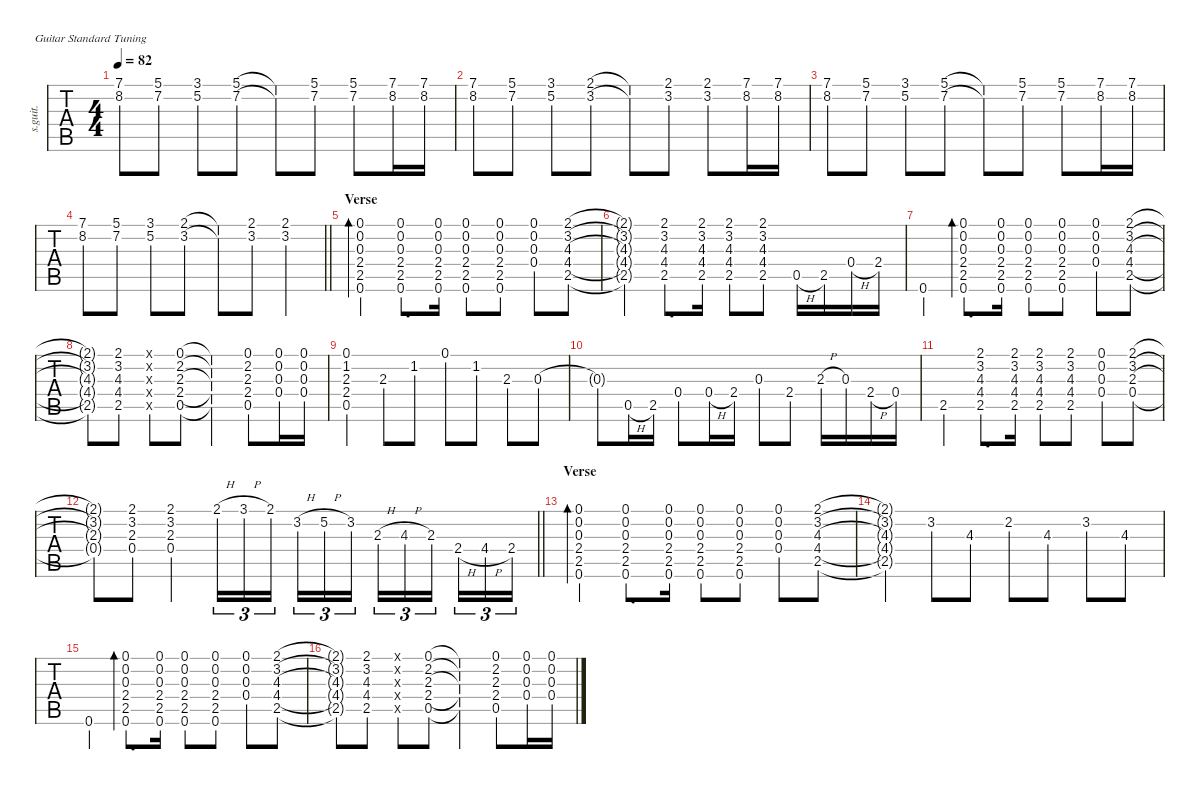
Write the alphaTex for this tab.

\defaultSystemsLayout 4
\hideDynamics
\bracketExtendMode nobrackets
\track ("Guitar Acoustic 1" "s.guit.") {solo instrument acousticguitarsteel}
\staff {tabs}
\tuning (E4 B3 G3 D3 A2 E2)
\ts (4 4)
\tempo 82
\clef g2
\ks d
(7.1{acc forcenatural} 8.2{acc forcenatural}).8{dy mf beam Down} (5.1{acc forcenatural} 7.2{acc #}).8{beam Down} (3.1{acc forcenatural} 5.2{acc forcenatural}).8{beam Down} (5.1{acc forcenatural} 7.2{acc #}).8{beam Down} (5.1{t acc forcenatural} 7.2{t acc #}).8{beam Down} (5.1{acc forcenatural} 7.2{acc #}).8{beam Down} (5.1{acc forcenatural} 7.2{acc #}).8{beam Down} (7.1{acc forcenatural} 8.2{acc forcenatural}).16{beam Down} (7.1{acc forcenatural} 8.2{acc forcenatural}).16{beam Down} |
(7.1{acc forcenatural} 8.2{acc forcenatural}).8{beam Down} (5.1{acc forcenatural} 7.2{acc #}).8{beam Down} (3.1{acc forcenatural} 5.2{acc forcenatural}).8{beam Down} (2.1{acc #} 3.2{acc forcenatural}).8{beam Down} (2.1{t acc #} 3.2{t acc forcenatural}).8{beam Down} (2.1{acc #} 3.2{acc forcenatural}).8{beam Down} (2.1{acc #} 3.2{acc forcenatural}).8{beam Down} (7.1{acc forcenatural} 8.2{acc forcenatural}).16{beam Down} (7.1{acc forcenatural} 8.2{acc forcenatural}).16{beam Down} |
(7.1{acc forcenatural} 8.2{acc forcenatural}).8{beam Down} (5.1{acc forcenatural} 7.2{acc #}).8{beam Down} (3.1{acc forcenatural} 5.2{acc forcenatural}).8{beam Down} (5.1{acc forcenatural} 7.2{acc #}).8{beam Down} (5.1{t acc forcenatural} 7.2{t acc #}).8{beam Down} (5.1{acc forcenatural} 7.2{acc #}).8{beam Down} (5.1{acc forcenatural} 7.2{acc #}).8{beam Down} (7.1{acc forcenatural} 8.2{acc forcenatural}).16{beam Down} (7.1{acc forcenatural} 8.2{acc forcenatural}).16{beam Down} |
\barLineRight lightlight
(7.1{acc forcenatural} 8.2{acc forcenatural}).8{beam Down} (5.1{acc forcenatural} 7.2{acc #}).8{beam Down} (3.1{acc forcenatural} 5.2{acc forcenatural}).8{beam Down} (2.1{acc #} 3.2{acc forcenatural}).8{beam Down} (2.1{t acc #} 3.2{t acc forcenatural}).8{beam Down} (2.1{acc #} 3.2{acc forcenatural}).8{beam Down} (2.1{acc #} 3.2{acc forcenatural}).4{beam Down} |
\section ("" "Verse")
\ks eminor
(0.1{acc forcenatural} 0.2{acc forcenatural} 0.3{acc forcenatural} 2.4{acc forcenatural} 2.5{acc forcenatural} 0.6{acc forcenatural}).4{bd 60 beam Up} (0.1{acc forcenatural} 0.2{acc forcenatural} 0.3{acc forcenatural} 2.4{acc forcenatural} 2.5{acc forcenatural} 0.6{acc forcenatural}).8{d beam Up} (0.1{acc forcenatural} 0.2{acc forcenatural} 0.3{acc forcenatural} 2.4{acc forcenatural} 2.5{acc forcenatural} 0.6{acc forcenatural}).16{beam Up} (0.1{acc forcenatural} 0.2{acc forcenatural} 0.3{acc forcenatural} 2.4{acc forcenatural} 2.5{acc forcenatural} 0.6{acc forcenatural}).8{beam Up} (0.1{acc forcenatural} 0.2{acc forcenatural} 0.3{acc forcenatural} 2.4{acc forcenatural} 2.5{acc forcenatural} 0.6{acc forcenatural}).8{beam Up} (0.1{acc forcenatural} 0.2{acc forcenatural} 0.3{acc forcenatural} 0.4{acc forcenatural}).8{beam Up} (2.1{acc #} 3.2{acc forcenatural} 4.3{acc forcenatural} 4.4{acc #} 2.5{acc forcenatural}).8{beam Up} |
(2.1{t acc #} 3.2{t acc forcenatural} 4.3{t acc forcenatural} 4.4{t acc #} 2.5{t acc forcenatural}).4{beam Up} (2.1{acc #} 3.2{acc forcenatural} 4.3{acc forcenatural} 4.4{acc #} 2.5{acc forcenatural}).8{d beam Up} (2.1{acc #} 3.2{acc forcenatural} 4.3{acc forcenatural} 4.4{acc #} 2.5{acc forcenatural}).16{beam Up} (2.1{acc #} 3.2{acc forcenatural} 4.3{acc forcenatural} 4.4{acc #} 2.5{acc forcenatural}).8{beam Up} (2.1{acc #} 3.2{acc forcenatural} 4.3{acc forcenatural} 4.4{acc #} 2.5{acc forcenatural}).8{beam Up} 0.5{h acc forcenatural}.16{beam Up} 2.5{acc forcenatural}.16{beam Up} 0.4{h acc forcenatural}.16{beam Up} 2.4{acc forcenatural}.16{beam Up} |
0.6{acc forcenatural}.4{beam Up} (0.1{acc forcenatural} 0.2{acc forcenatural} 0.3{acc forcenatural} 2.4{acc forcenatural} 2.5{acc forcenatural} 0.6{acc forcenatural}).8{d bd 60 beam Up} (0.1{acc forcenatural} 0.2{acc forcenatural} 0.3{acc forcenatural} 2.4{acc forcenatural} 2.5{acc forcenatural} 0.6{acc forcenatural}).16{beam Up} (0.1{acc forcenatural} 0.2{acc forcenatural} 0.3{acc forcenatural} 2.4{acc forcenatural} 2.5{acc forcenatural} 0.6{acc forcenatural}).8{beam Up} (0.1{acc forcenatural} 0.2{acc forcenatural} 0.3{acc forcenatural} 2.4{acc forcenatural} 2.5{acc forcenatural} 0.6{acc forcenatural}).8{beam Up} (0.1{acc forcenatural} 0.2{acc forcenatural} 0.3{acc forcenatural} 0.4{acc forcenatural}).8{beam Up} (2.1{acc #} 3.2{acc forcenatural} 4.3{acc forcenatural} 4.4{acc #} 2.5{acc forcenatural}).8{beam Up} |
(2.1{t acc #} 3.2{t acc forcenatural} 4.3{t acc forcenatural} 4.4{t acc #} 2.5{t acc forcenatural}).8{beam Up} (2.1{acc #} 3.2{acc forcenatural} 4.3{acc forcenatural} 4.4{acc #} 2.5{acc forcenatural}).8{beam Up} (0.1{x acc forcenatural} 0.2{x acc forcenatural} 0.3{x acc forcenatural} 0.4{x acc forcenatural} 0.5{x acc forcenatural}).8{beam Up} (0.1{acc forcenatural} 2.2{acc #} 2.3{acc forcenatural} 2.4{acc forcenatural} 0.5{acc forcenatural}).8{beam Up} (0.1{t acc forcenatural} 2.2{t acc #} 2.3{t acc forcenatural} 2.4{t acc forcenatural} 0.5{t acc forcenatural}).4{beam Up} (0.1{acc forcenatural} 2.2{acc #} 2.3{acc forcenatural} 2.4{acc forcenatural} 0.5{acc forcenatural}).8{beam Up} (0.1{acc forcenatural} 0.2{acc forcenatural} 0.3{acc forcenatural} 0.4{acc forcenatural}).16{beam Up} (0.1{acc forcenatural} 0.2{acc forcenatural} 0.3{acc forcenatural} 0.4{acc forcenatural}).16{beam Up} |
(0.1{acc forcenatural} 1.2{acc forcenatural} 2.3{acc forcenatural} 2.4{acc forcenatural} 0.5{acc forcenatural}).4{beam Up} 2.3{acc forcenatural}.8{beam Down} 1.2{acc forcenatural}.8{beam Down} 0.1{acc forcenatural}.8{beam Down} 1.2{acc forcenatural}.8{beam Down} 2.3{acc forcenatural}.8{beam Up} 0.3{acc forcenatural}.8{beam Up} |
0.3{t acc forcenatural}.8{beam Up} 0.5{h acc forcenatural}.16{beam Up} 2.5{acc forcenatural}.16{beam Up} 0.4{acc forcenatural}.8{beam Up} 0.4{h acc forcenatural}.16{beam Up} 2.4{acc forcenatural}.16{beam Up} 0.3{acc forcenatural}.8{beam Up} 2.4{acc forcenatural}.8{beam Up} 2.3{h acc forcenatural}.16{beam Up} 0.3{acc forcenatural}.16{beam Up} 2.4{h acc forcenatural}.16{beam Up} 0.4{acc forcenatural}.16{beam Up} |
2.5{acc forcenatural}.4{beam Up} (2.1{acc #} 3.2{acc forcenatural} 4.3{acc forcenatural} 4.4{acc #} 2.5{acc forcenatural}).8{d beam Up} (2.1{acc #} 3.2{acc forcenatural} 4.3{acc forcenatural} 4.4{acc #} 2.5{acc forcenatural}).16{beam Up} (2.1{acc #} 3.2{acc forcenatural} 4.3{acc forcenatural} 4.4{acc #} 2.5{acc forcenatural}).8{beam Up} (2.1{acc #} 3.2{acc forcenatural} 4.3{acc forcenatural} 4.4{acc #} 2.5{acc forcenatural}).8{beam Up} (0.1{acc forcenatural} 0.2{acc forcenatural} 0.3{acc forcenatural} 0.4{acc forcenatural}).8{beam Up} (2.1{acc #} 3.2{acc forcenatural} 2.3{acc forcenatural} 0.4{acc forcenatural}).8{beam Up} |
\barLineRight lightlight
(2.1{t acc #} 3.2{t acc forcenatural} 2.3{t acc forcenatural} 0.4{t acc forcenatural}).8{beam Up} (2.1{acc #} 3.2{acc forcenatural} 2.3{acc forcenatural} 0.4{acc forcenatural}).8{beam Up} (2.1{acc #} 3.2{acc forcenatural} 2.3{acc forcenatural} 0.4{acc forcenatural}).4{beam Up} 2.1{h acc #}.16{tu (3 2) beam Down} 3.1{h acc forcenatural}.16{tu (3 2) beam Down} 2.1{acc #}.16{tu (3 2) beam Down} 3.2{h acc forcenatural}.16{tu (3 2) beam Down} 5.2{h acc forcenatural}.16{tu (3 2) beam Down} 3.2{acc forcenatural}.16{tu (3 2) beam Down} 2.3{h acc forcenatural}.16{tu (3 2) beam Up} 4.3{h acc forcenatural}.16{tu (3 2) beam Up} 2.3{acc forcenatural}.16{tu (3 2) beam Up} 2.4{h acc forcenatural}.16{tu (3 2) beam Up} 4.4{h acc #}.16{tu (3 2) beam Up} 2.4{acc forcenatural}.16{tu (3 2) beam Up} |
\section ("" "Verse")
(0.1{acc forcenatural} 0.2{acc forcenatural} 0.3{acc forcenatural} 2.4{acc forcenatural} 2.5{acc forcenatural} 0.6{acc forcenatural}).4{bd 60 beam Up} (0.1{acc forcenatural} 0.2{acc forcenatural} 0.3{acc forcenatural} 2.4{acc forcenatural} 2.5{acc forcenatural} 0.6{acc forcenatural}).8{d beam Up} (0.1{acc forcenatural} 0.2{acc forcenatural} 0.3{acc forcenatural} 2.4{acc forcenatural} 2.5{acc forcenatural} 0.6{acc forcenatural}).16{beam Up} (0.1{acc forcenatural} 0.2{acc forcenatural} 0.3{acc forcenatural} 2.4{acc forcenatural} 2.5{acc forcenatural} 0.6{acc forcenatural}).8{beam Up} (0.1{acc forcenatural} 0.2{acc forcenatural} 0.3{acc forcenatural} 2.4{acc forcenatural} 2.5{acc forcenatural} 0.6{acc forcenatural}).8{beam Up} (0.1{acc forcenatural} 0.2{acc forcenatural} 0.3{acc forcenatural} 0.4{acc forcenatural}).8{beam Up} (2.1{acc #} 3.2{acc forcenatural} 4.3{acc forcenatural} 4.4{acc #} 2.5{acc forcenatural}).8{beam Up} |
(2.1{t acc #} 3.2{t acc forcenatural} 4.3{t acc forcenatural} 4.4{t acc #} 2.5{t acc forcenatural}).4{beam Up} 3.2{acc forcenatural}.8{beam Down} 4.3{acc forcenatural}.8{beam Down} 2.2{acc #}.8{beam Down} 4.3{acc forcenatural}.8{beam Down} 3.2{acc forcenatural}.8{beam Down} 4.3{acc forcenatural}.8{beam Down} |
0.6{acc forcenatural}.4{beam Up} (0.1{acc forcenatural} 0.2{acc forcenatural} 0.3{acc forcenatural} 2.4{acc forcenatural} 2.5{acc forcenatural} 0.6{acc forcenatural}).8{d bd 60 beam Up} (0.1{acc forcenatural} 0.2{acc forcenatural} 0.3{acc forcenatural} 2.4{acc forcenatural} 2.5{acc forcenatural} 0.6{acc forcenatural}).16{beam Up} (0.1{acc forcenatural} 0.2{acc forcenatural} 0.3{acc forcenatural} 2.4{acc forcenatural} 2.5{acc forcenatural} 0.6{acc forcenatural}).8{beam Up} (0.1{acc forcenatural} 0.2{acc forcenatural} 0.3{acc forcenatural} 2.4{acc forcenatural} 2.5{acc forcenatural} 0.6{acc forcenatural}).8{beam Up} (0.1{acc forcenatural} 0.2{acc forcenatural} 0.3{acc forcenatural} 0.4{acc forcenatural}).8{beam Up} (2.1{acc #} 3.2{acc forcenatural} 4.3{acc forcenatural} 4.4{acc #} 2.5{acc forcenatural}).8{beam Up} |
(2.1{t acc #} 3.2{t acc forcenatural} 4.3{t acc forcenatural} 4.4{t acc #} 2.5{t acc forcenatural}).8{beam Up} (2.1{acc #} 3.2{acc forcenatural} 4.3{acc forcenatural} 4.4{acc #} 2.5{acc forcenatural}).8{beam Up} (0.1{x acc forcenatural} 0.2{x acc forcenatural} 0.3{x acc forcenatural} 0.4{x acc forcenatural} 0.5{x acc forcenatural}).8{beam Up} (0.1{acc forcenatural} 2.2{acc #} 2.3{acc forcenatural} 2.4{acc forcenatural} 0.5{acc forcenatural}).8{beam Up} (0.1{t acc forcenatural} 2.2{t acc #} 2.3{t acc forcenatural} 2.4{t acc forcenatural} 0.5{t acc forcenatural}).4{beam Up} (0.1{acc forcenatural} 2.2{acc #} 2.3{acc forcenatural} 2.4{acc forcenatural} 0.5{acc forcenatural}).8{beam Up} (0.1{acc forcenatural} 0.2{acc forcenatural} 0.3{acc forcenatural} 0.4{acc forcenatural}).16{beam Up} (0.1{acc forcenatural} 0.2{acc forcenatural} 0.3{acc forcenatural} 0.4{acc forcenatural}).16{beam Up}
